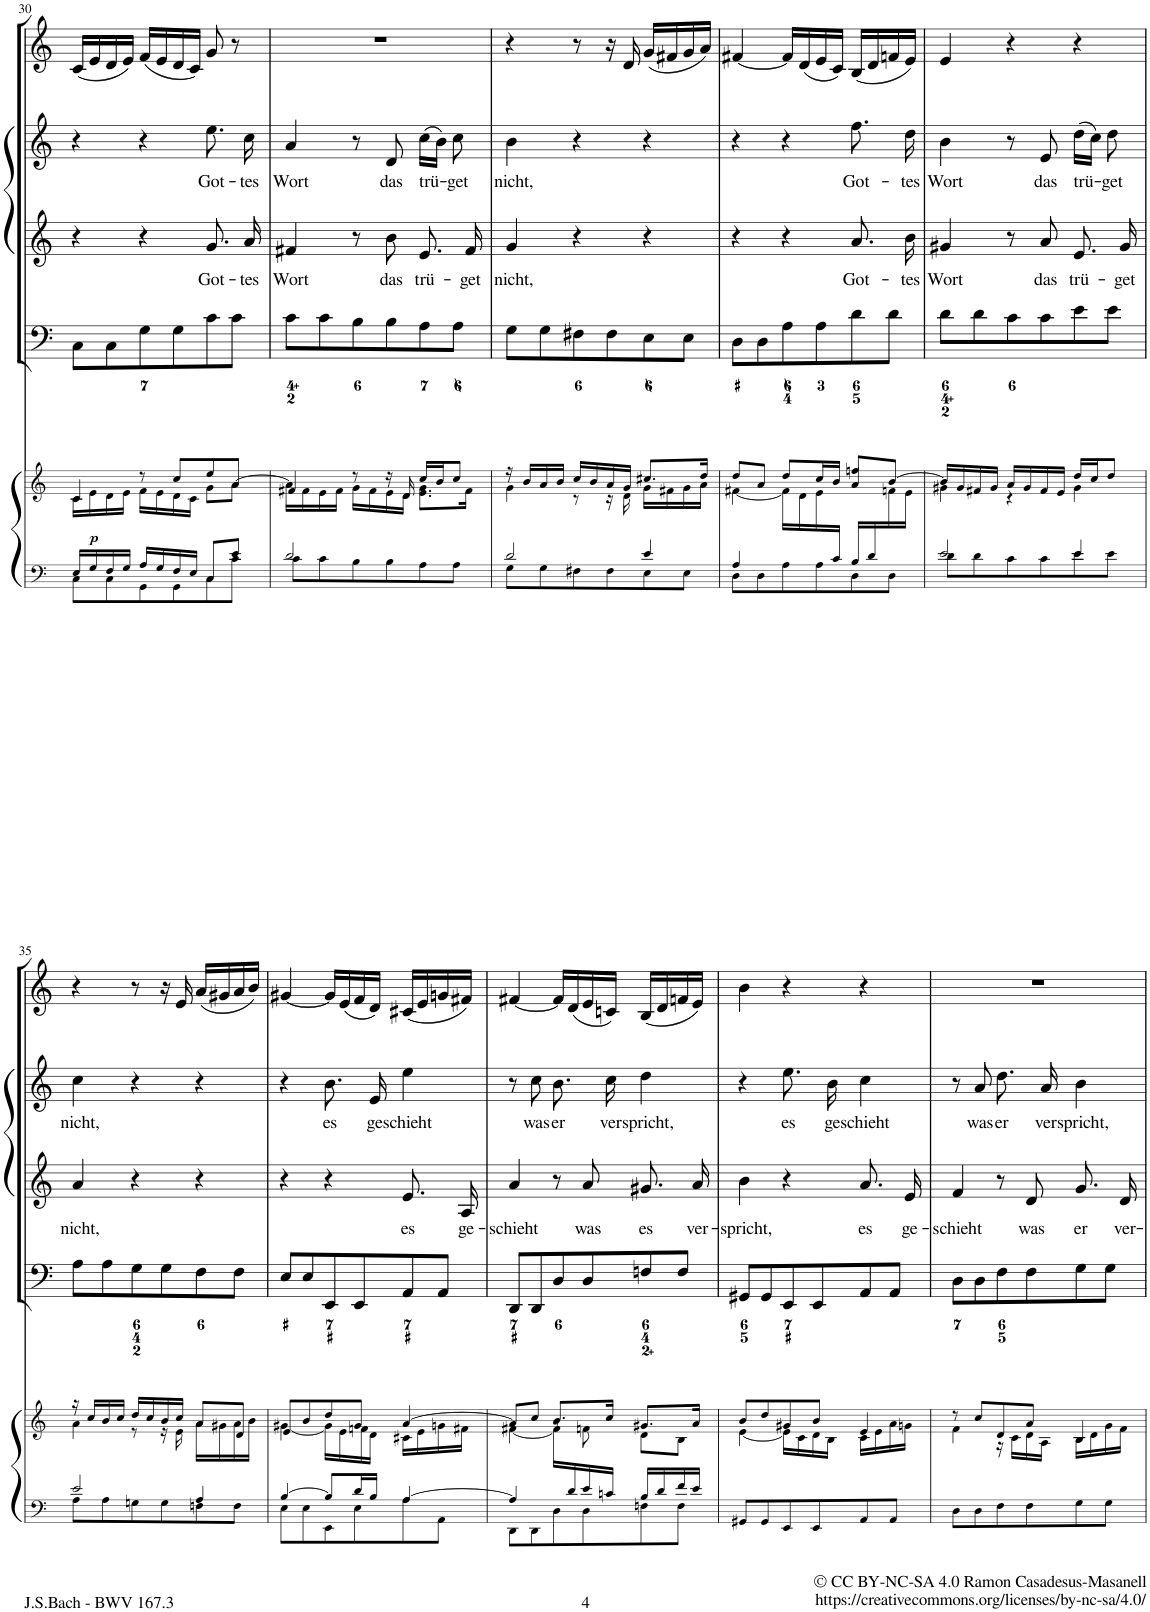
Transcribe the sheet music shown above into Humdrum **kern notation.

**kern	**kern	**dynam	**kern	**kern	**text	**kern	**text	**kern
*part5	*part5	*part5	*part4	*part3	*part3	*part2	*part2	*part1
*staff6	*staff5	*staff5/6	*staff4	*staff3	*staff3	*staff2	*staff2	*staff1
*I"Piano reduction	*	*	*I"Continuo	*I"Alto	*	*I"Soprano	*	*I"Oboe da caccia
*I'Pno	*	*	*	*	*	*	*	*I'Ob
!!LO:PB:g=z
*clefF4	*clefG2	*	*clefF4	*clefG2	*	*clefG2	*	*clefG2
*k[]	*k[]	*	*k[]	*k[]	*	*k[]	*	*k[]
*M3/4	*M3/4	*	*M3/4	*M3/4	*	*M3/4	*	*M3/4
=30	=30	=30	=30	=30	=30	=30	=30	=30
*^	*^	*	*	*	*	*	*	*
16E/LL	8C\L	4c/	16c\LL	.	8C\L	4r	.	4r	.	(16c/LL
!	!	!	!	!LO:DY:b	!	!	!	!	!	!
16G/	.	.	16e\	p	.	.	.	.	.	16e/
16F/	8C\	.	16d\	.	8C\	.	.	.	.	16d/
16G/JJ	.	.	16e\JJ	.	.	.	.	.	.	16e/JJ)
16A/LL	8GG\	8r	16f\LL	.	8G\	4r	.	4r	.	(16f/LL
16G/	.	.	16e\	.	.	.	.	.	.	16e/
16F/	8GG\	8cc/L	16d\	.	8G\	.	.	.	.	16d/
16E/JJ	.	.	16c\JJ	.	.	.	.	.	.	16c/JJ)
!	!	!	!	!	!	!	!LO:LY:b	!	!LO:LY:b	!
8C/L	8C\	8ee/	8g\L	.	8c\	8.g/L	Got-	8.ee\	Got-	8g/
8e/J	8c\J	8a/J	[>8a\J	.	8c\J	.	.	.	.	8r
!	!	!	!	!	!	!	!LO:LY:b	!	!LO:LY:b	!
.	.	.	.	.	.	16a/Jk	-tes	16cc\	-tes	.
=31	=31	=31	=31	=31	=31	=31	=31	=31	=31	=31
!	!	!	!	!	!	!	!LO:LY:b	!	!LO:LY:b	!
2d/	8c\L	4f#X/	16a\LL]	.	8c\L	4f#X/	Wort	4a/	Wort	2.r
.	.	.	16f#\	.	.	.	.	.	.	.
.	8c\	.	16e\	.	8c\	.	.	.	.	.
.	.	.	16f#\JJ	.	.	.	.	.	.	.
.	8B\	8r	16g\LL	.	8B\	8r	.	8r	.	.
.	.	.	16f#\	.	.	.	.	.	.	.
!	!	!	!	!	!	!	!LO:LY:b	!	!LO:LY:b	!
.	8B\	16r	16e\	.	8B\	8b\	das	8d/	das	.
.	.	16d/	16d\JJ	.	.	.	.	.	.	.
!	!	!	!	!	!	!	!LO:LY:b	!	!LO:LY:b	!
4ryy	8A\	16cc/LL	8.e\ 8.g\L	.	8A\	8.e/L	trü-	(16cc\LL	trü-	.
.	.	16b/J	.	.	.	.	.	16b\JJ)	.	.
!	!	!	!	!	!	!	!	!	!LO:LY:b	!
.	8A\J	8cc/J	.	.	8A\J	.	.	8cc\	-get	.
!	!	!	!	!	!	!	!LO:LY:b	!	!	!
.	.	.	16f#\Jk	.	.	16f#/Jk	-get	.	.	.
=32	=32	=32	=32	=32	=32	=32	=32	=32	=32	=32
!	!	!	!	!	!	!	!LO:LY:b	!	!LO:LY:b	!
2d/	8G\L	16r	4g\	.	8G\L	4g/	nicht,	4b\	nicht,	4r
.	.	16b/LL	.	.	.	.	.	.	.	.
.	8G\	16a/	.	.	8G\	.	.	.	.	.
.	.	16b/JJ	.	.	.	.	.	.	.	.
.	8F#X\	16cc/LL	8r	.	8F#X\	4r	.	4r	.	8r
.	.	16b/	.	.	.	.	.	.	.	.
.	8F#\	16a/	16r	.	8F#\	.	.	.	.	16r
.	.	16g/JJ	16d\	.	.	.	.	.	.	16d/
4e/	8E\	8.cc#X/L	16g\LL	.	8E\	4r	.	4r	.	(16g/LL
.	.	.	16f#X\	.	.	.	.	.	.	16f#X/
.	8E\J	.	16g\	.	8E\J	.	.	.	.	16g/
.	.	16dd/Jk	16a\JJ	.	.	.	.	.	.	16a/JJ)
=33	=33	=33	=33	=33	=33	=33	=33	=33	=33	=33
*	*^	*	*^	*	*	*	*	*	*	*
4..ryy	4A/	8D\L	8dd/L	[4f#X\	2ryy	.	8D\L	4r	.	4r	.	[4f#X/
.	.	8D\	8a/J	.	.	.	8D\	.	.	.	.	.
.	4ryy	8A\	8dd/L	16f#\LL]	.	.	8A\	4r	.	4r	.	16f#/LL]
.	.	.	.	16d\	.	.	.	.	.	.	.	(16d/
.	.	8A\	16cc/L	16e\	.	.	8A\	.	.	.	.	16e/
16c/JJ	.	.	16b/JJ	8.ryy	.	.	.	.	.	.	.	16c/JJ)
!	!	!	!	!	!	!	!	!	!LO:LY:b	!	!LO:LY:b	!
16B/LL	4ryy	8D\	8ffn/L	.	4a/	.	8d\	8.a/L	Got-	8.ff\	Got-	(16B/LL
16d/	.	.	.	.	.	.	.	.	.	.	.	16d/
8ryy	.	8D\J	[8b/J	16fn\	.	.	8d\J	.	.	.	.	16fn/
!	!	!	!	!	!	!	!	!	!LO:LY:b	!	!LO:LY:b	!
.	.	.	.	16e\JJ	.	.	.	16b/Jk	-tes	16dd\	-tes	16e/JJ)
*	*v	*v	*	*	*	*	*	*	*	*	*	*
*	*	*	*v	*v	*	*	*	*	*	*	*
=34	=34	=34	=34	=34	=34	=34	=34	=34	=34	=34
!	!	!	!	!	!	!	!LO:LY:b	!	!LO:LY:b	!
2e/	8d\L	16b/LL]	4g#X\	.	8d\L	4g#X/	Wort	4b\	Wort	4e/
.	.	16g#/	.	.	.	.	.	.	.	.
.	8d\	16f#X/	.	.	8d\	.	.	.	.	.
.	.	16g#/JJ	.	.	.	.	.	.	.	.
.	8c\	16a/LL	4r	.	8c\	8r	.	8r	.	4r
.	.	16g#/	.	.	.	.	.	.	.	.
!	!	!	!	!	!	!	!LO:LY:b	!	!LO:LY:b	!
.	8c\	16f#/	.	.	8c\	8a/	das	8e/	das	.
.	.	16e/JJ	.	.	.	.	.	.	.	.
!	!	!	!	!	!	!	!LO:LY:b	!	!LO:LY:b	!
4e/	8e\	16dd/LL	4g#\	.	8e\	8.e/L	trü-	(16dd\LL	trü-	4r
.	.	16cc/J	.	.	.	.	.	16cc\JJ)	.	.
!	!	!	!	!	!	!	!	!	!LO:LY:b	!
.	8e\J	8dd/J	.	.	8e\J	.	.	8dd\	-get	.
!	!	!	!	!	!	!	!LO:LY:b	!	!	!
.	.	.	.	.	.	16g#/Jk	-get	.	.	.
!!LO:LB:g=z
=35	=35	=35	=35	=35	=35	=35	=35	=35	=35	=35
!	!	!	!	!	!	!	!LO:LY:b	!	!LO:LY:b	!
2e/	8A\L	16r	4a\	.	8A\L	4a/	nicht,	4cc\	nicht,	4r
.	.	16cc/LL	.	.	.	.	.	.	.	.
.	8A\	16b/	.	.	8A\	.	.	.	.	.
.	.	16cc/JJ	.	.	.	.	.	.	.	.
.	8Gn\	16dd/LL	8r	.	8G\	4r	.	4r	.	8r
.	.	16cc/	.	.	.	.	.	.	.	.
.	8G\	16b/	16r	.	8G\	.	.	.	.	16r
.	.	16cc/JJ	16e\	.	.	.	.	.	.	16e/
4A/	8Fn\	8a/L	16a\LL	.	8F\	4r	.	4r	.	(16a/LL
.	.	.	16g#X\	.	.	.	.	.	.	16g#X/
.	8F\J	8d/J	16a\	.	8F\J	.	.	.	.	16a/
.	.	.	16b\JJ	.	.	.	.	.	.	16b/JJ)
=36	=36	=36	=36	=36	=36	=36	=36	=36	=36	=36
[4B/	8E\L	8e/L	[4g#X\	.	8E/L	4r	.	4r	.	[4g#X/
.	8E\	8b/	.	.	8E/	.	.	.	.	.
!	!	!	!	!	!	!	!	!	!LO:LY:b	!
8B/L]	8EE\	8dd/	16g#\LL]	.	8EE/	4r	.	8.b\	es	16g#/LL]
.	.	.	16e\	.	.	.	.	.	.	(16e/
16d/L	8E\	8g#/J	16fn\	.	8EE/	.	.	.	.	16f/
!	!	!	!	!	!	!	!	!	!LO:LY:b	!
16B/JJ	.	.	16d\JJ	.	.	.	.	16e/	ge-	16d/JJ)
!	!	!	!	!	!	!	!LO:LY:b	!	!LO:LY:b	!
[4A/	8A\	[4a/	16c#X\LL	.	8AA/	8.e/L	es	4ee\	-schieht	(16c#X/LL
.	.	.	16e\	.	.	.	.	.	.	16e/
.	8AA\J	.	16gn\	.	8AA/J	.	.	.	.	16gn/
!	!	!	!	!	!	!	!LO:LY:b	!	!	!
.	.	.	16f#X\JJ	.	.	16A/Jk	ge-	.	.	16f#X/JJ)
=37	=37	=37	=37	=37	=37	=37	=37	=37	=37	=37
*	*	*	*^	*	*	*	*	*	*	*
!	!	!	!	!	!	!	!	!LO:LY:b	!	!	!
4A/]	8DD\L	8a/L]	[4f#X\	4ryy	.	8DD/L	4a/	-schieht	8r	.	[4f#X/
!	!	!	!	!	!	!	!	!	!	!LO:LY:b	!
.	8DD\	8cc/J	.	.	.	8DD/	.	.	8cc\	was	.
!	!	!	!	!	!	!	!	!	!	!LO:LY:b	!
16ryy	8D\	8.b/L	8r	16f#\LL]	.	8D/	8r	.	8.b\	er	16f#/LL]
16d/	.	.	.	4..ryy	.	.	.	.	.	.	(16d/
!	!	!	!	!	!	!	!	!LO:LY:b	!	!	!
16e/	8D\	.	8fn\	.	.	8D/	8a/	was	.	.	16e/
!	!	!	!	!	!	!	!	!	!	!LO:LY:b	!
16cn/JJ	.	16cc/Jk	.	.	.	.	.	.	16cc\	ver-	16cn/JJ)
!	!	!	!	!	!	!	!	!LO:LY:b	!	!LO:LY:b	!
16B/LL	8Fn\	8.g#X/L	8d\L	.	.	8Fn/	8.g#X/L	es	4dd\	-spricht,	(16B/LL
16d/	.	.	.	.	.	.	.	.	.	.	16d/
16f/	8F\J	.	8B\J	.	.	8F/J	.	.	.	.	16fn/
!	!	!	!	!	!	!	!	!LO:LY:b	!	!	!
16e/JJ	.	16a/Jk	.	.	.	.	16a/Jk	ver-	.	.	16e/JJ)
*v	*v	*	*	*	*	*	*	*	*	*	*
*	*	*v	*v	*	*	*	*	*	*	*
=38	=38	=38	=38	=38	=38	=38	=38	=38	=38
!	!	!	!	!	!	!LO:LY:b	!	!	!
8GG#X/L	8b/L	[4e\	.	8GG#X/L	4b\	-spricht,	4r	.	4b\
8GG#/	8dd/	.	.	8GG#/	.	.	.	.	.
!	!	!	!	!	!	!	!	!LO:LY:b	!
8EE/	8g#X/	16e\LL]	.	8EE/	4r	.	8.ee\	es	4r
.	.	16c\	.	.	.	.	.	.	.
8EE/	8b/J	16d\	.	8EE/	.	.	.	.	.
!	!	!	!	!	!	!	!	!LO:LY:b	!
.	.	16B\JJ	.	.	.	.	16b\	ge-	.
!	!	!	!	!	!	!LO:LY:b	!	!LO:LY:b	!
8AA/	4e/	16c\LL	.	8AA/	8.a/L	es	4cc\	-schieht	4r
.	.	16e\	.	.	.	.	.	.	.
8AA/J	.	16a\	.	8AA/J	.	.	.	.	.
!	!	!	!	!	!	!LO:LY:b	!	!	!
.	.	16gn\JJ	.	.	16e/Jk	ge-	.	.	.
=39	=39	=39	=39	=39	=39	=39	=39	=39	=39
!	!	!	!	!	!	!LO:LY:b	!	!	!
8D\L	8r	4f\	.	8D\L	4f/	-schieht	8r	.	2.r
!	!	!	!	!	!	!	!	!LO:LY:b	!
8D\	8cc/L	.	.	8D\	.	.	8a/	was	.
!	!	!	!	!	!	!	!	!LO:LY:b	!
8F\	8d/	16r	.	8F\	8r	.	8.dd\	er	.
.	.	16c\LL	.	.	.	.	.	.	.
!	!	!	!	!	!	!LO:LY:b	!	!	!
8F\	8a/J	16d\	.	8F\	8d/	was	.	.	.
!	!	!	!	!	!	!	!	!LO:LY:b	!
.	.	16A\JJ	.	.	.	.	16a/	ver-	.
!	!	!	!	!	!	!LO:LY:b	!	!LO:LY:b	!
8G\	4B/	16B\LL	.	8G\	8.g/L	er	4b\	-spricht,	.
.	.	16d\	.	.	.	.	.	.	.
8G\J	.	16g\	.	8G\J	.	.	.	.	.
!	!	!	!	!	!	!LO:LY:b	!	!	!
.	.	16f\JJ	.	.	16d/Jk	ver-	.	.	.
*	*v	*v	*	*	*	*	*	*	*
=	=	=	=	=	=	=	=	=
*-	*-	*-	*-	*-	*-	*-	*-	*-
